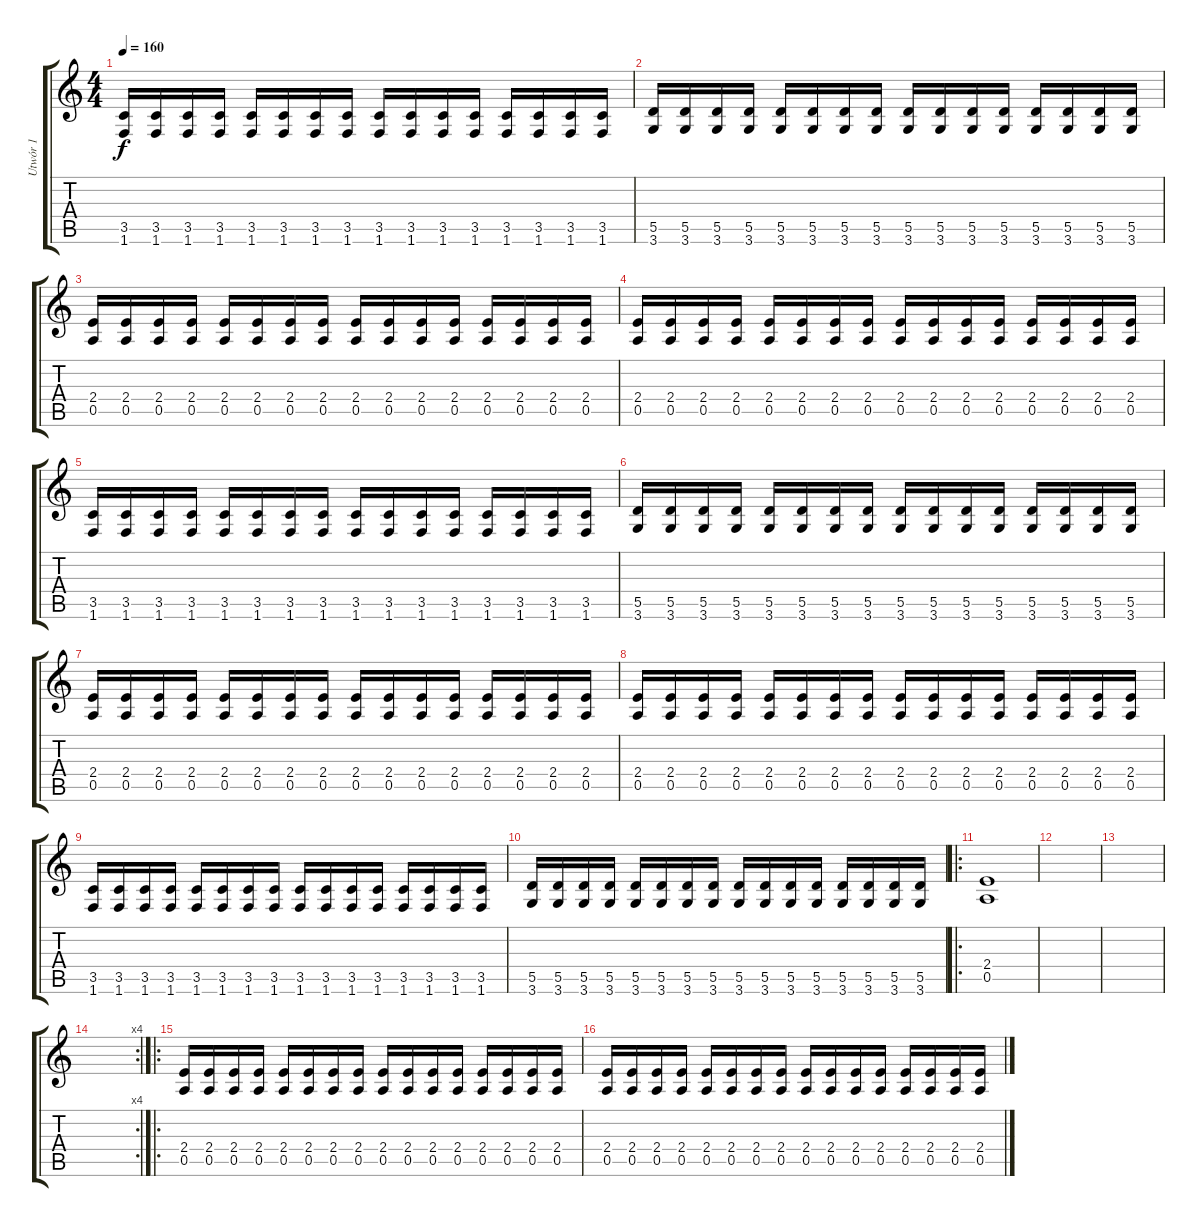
\track ("Utwór 1" "Utwór 1") {instrument distortionguitar}
\staff {score tabs}
\tuning (E4 B3 G3 D3 A2 E2) {hide}
\ts (4 4)
\tempo 160
\clef g2
\ks c
(3.5 1.6).16{dy f} (3.5 1.6).16 (3.5 1.6).16 (3.5 1.6).16 (3.5 1.6).16 (3.5 1.6).16 (3.5 1.6).16 (3.5 1.6).16 (3.5 1.6).16 (3.5 1.6).16 (3.5 1.6).16 (3.5 1.6).16 (3.5 1.6).16 (3.5 1.6).16 (3.5 1.6).16 (3.5 1.6).16 |
(5.5 3.6).16 (5.5 3.6).16 (5.5 3.6).16 (5.5 3.6).16 (5.5 3.6).16 (5.5 3.6).16 (5.5 3.6).16 (5.5 3.6).16 (5.5 3.6).16 (5.5 3.6).16 (5.5 3.6).16 (5.5 3.6).16 (5.5 3.6).16 (5.5 3.6).16 (5.5 3.6).16 (5.5 3.6).16 |
(2.4 0.5).16 (2.4 0.5).16 (2.4 0.5).16 (2.4 0.5).16 (2.4 0.5).16 (2.4 0.5).16 (2.4 0.5).16 (2.4 0.5).16 (2.4 0.5).16 (2.4 0.5).16 (2.4 0.5).16 (2.4 0.5).16 (2.4 0.5).16 (2.4 0.5).16 (2.4 0.5).16 (2.4 0.5).16 |
(2.4 0.5).16 (2.4 0.5).16 (2.4 0.5).16 (2.4 0.5).16 (2.4 0.5).16 (2.4 0.5).16 (2.4 0.5).16 (2.4 0.5).16 (2.4 0.5).16 (2.4 0.5).16 (2.4 0.5).16 (2.4 0.5).16 (2.4 0.5).16 (2.4 0.5).16 (2.4 0.5).16 (2.4 0.5).16 |
(3.5 1.6).16 (3.5 1.6).16 (3.5 1.6).16 (3.5 1.6).16 (3.5 1.6).16 (3.5 1.6).16 (3.5 1.6).16 (3.5 1.6).16 (3.5 1.6).16 (3.5 1.6).16 (3.5 1.6).16 (3.5 1.6).16 (3.5 1.6).16 (3.5 1.6).16 (3.5 1.6).16 (3.5 1.6).16 |
(5.5 3.6).16 (5.5 3.6).16 (5.5 3.6).16 (5.5 3.6).16 (5.5 3.6).16 (5.5 3.6).16 (5.5 3.6).16 (5.5 3.6).16 (5.5 3.6).16 (5.5 3.6).16 (5.5 3.6).16 (5.5 3.6).16 (5.5 3.6).16 (5.5 3.6).16 (5.5 3.6).16 (5.5 3.6).16 |
(2.4 0.5).16 (2.4 0.5).16 (2.4 0.5).16 (2.4 0.5).16 (2.4 0.5).16 (2.4 0.5).16 (2.4 0.5).16 (2.4 0.5).16 (2.4 0.5).16 (2.4 0.5).16 (2.4 0.5).16 (2.4 0.5).16 (2.4 0.5).16 (2.4 0.5).16 (2.4 0.5).16 (2.4 0.5).16 |
(2.4 0.5).16 (2.4 0.5).16 (2.4 0.5).16 (2.4 0.5).16 (2.4 0.5).16 (2.4 0.5).16 (2.4 0.5).16 (2.4 0.5).16 (2.4 0.5).16 (2.4 0.5).16 (2.4 0.5).16 (2.4 0.5).16 (2.4 0.5).16 (2.4 0.5).16 (2.4 0.5).16 (2.4 0.5).16 |
(3.5 1.6).16 (3.5 1.6).16 (3.5 1.6).16 (3.5 1.6).16 (3.5 1.6).16 (3.5 1.6).16 (3.5 1.6).16 (3.5 1.6).16 (3.5 1.6).16 (3.5 1.6).16 (3.5 1.6).16 (3.5 1.6).16 (3.5 1.6).16 (3.5 1.6).16 (3.5 1.6).16 (3.5 1.6).16 |
(5.5 3.6).16 (5.5 3.6).16 (5.5 3.6).16 (5.5 3.6).16 (5.5 3.6).16 (5.5 3.6).16 (5.5 3.6).16 (5.5 3.6).16 (5.5 3.6).16 (5.5 3.6).16 (5.5 3.6).16 (5.5 3.6).16 (5.5 3.6).16 (5.5 3.6).16 (5.5 3.6).16 (5.5 3.6).16 |
\ro
(2.4 0.5).1 |
|
|
\rc 4
|
\ro
(2.4 0.5).16 (2.4 0.5).16 (2.4 0.5).16 (2.4 0.5).16 (2.4 0.5).16 (2.4 0.5).16 (2.4 0.5).16 (2.4 0.5).16 (2.4 0.5).16 (2.4 0.5).16 (2.4 0.5).16 (2.4 0.5).16 (2.4 0.5).16 (2.4 0.5).16 (2.4 0.5).16 (2.4 0.5).16 |
(2.4 0.5).16 (2.4 0.5).16 (2.4 0.5).16 (2.4 0.5).16 (2.4 0.5).16 (2.4 0.5).16 (2.4 0.5).16 (2.4 0.5).16 (2.4 0.5).16 (2.4 0.5).16 (2.4 0.5).16 (2.4 0.5).16 (2.4 0.5).16 (2.4 0.5).16 (2.4 0.5).16 (2.4 0.5).16
